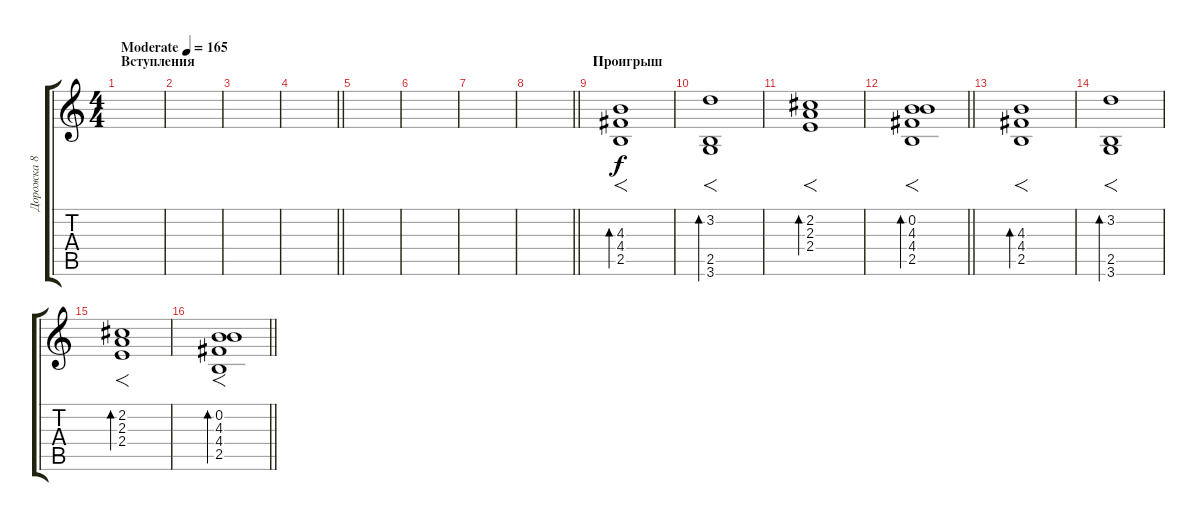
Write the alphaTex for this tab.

\track ("Дорожка 8" "Дорожка 8") {instrument overdrivenguitar}
\staff {score tabs}
\tuning (E4 B3 G3 D3 A2 E2) {hide}
\ts (4 4)
\section ("" "Вступления")
\tempo (165 "Moderate")
\clef g2
\ks c
|
|
|
\barLineRight lightlight
|
|
|
|
\barLineRight lightlight
|
\section ("" "Проигрыш ")
(4.3 4.4 2.5).1{f bd 480} |
(3.2 2.5 3.6).1{f bd 480} |
(2.2 2.3 2.4).1{f bd 480} |
\barLineRight lightlight
(0.2 4.3 4.4 2.5).1{f bd 480} |
(4.3 4.4 2.5).1{f bd 480} |
(3.2 2.5 3.6).1{f bd 480} |
(2.2 2.3 2.4).1{f bd 480} |
\barLineRight lightlight
(0.2 4.3 4.4 2.5).1{f bd 480}
